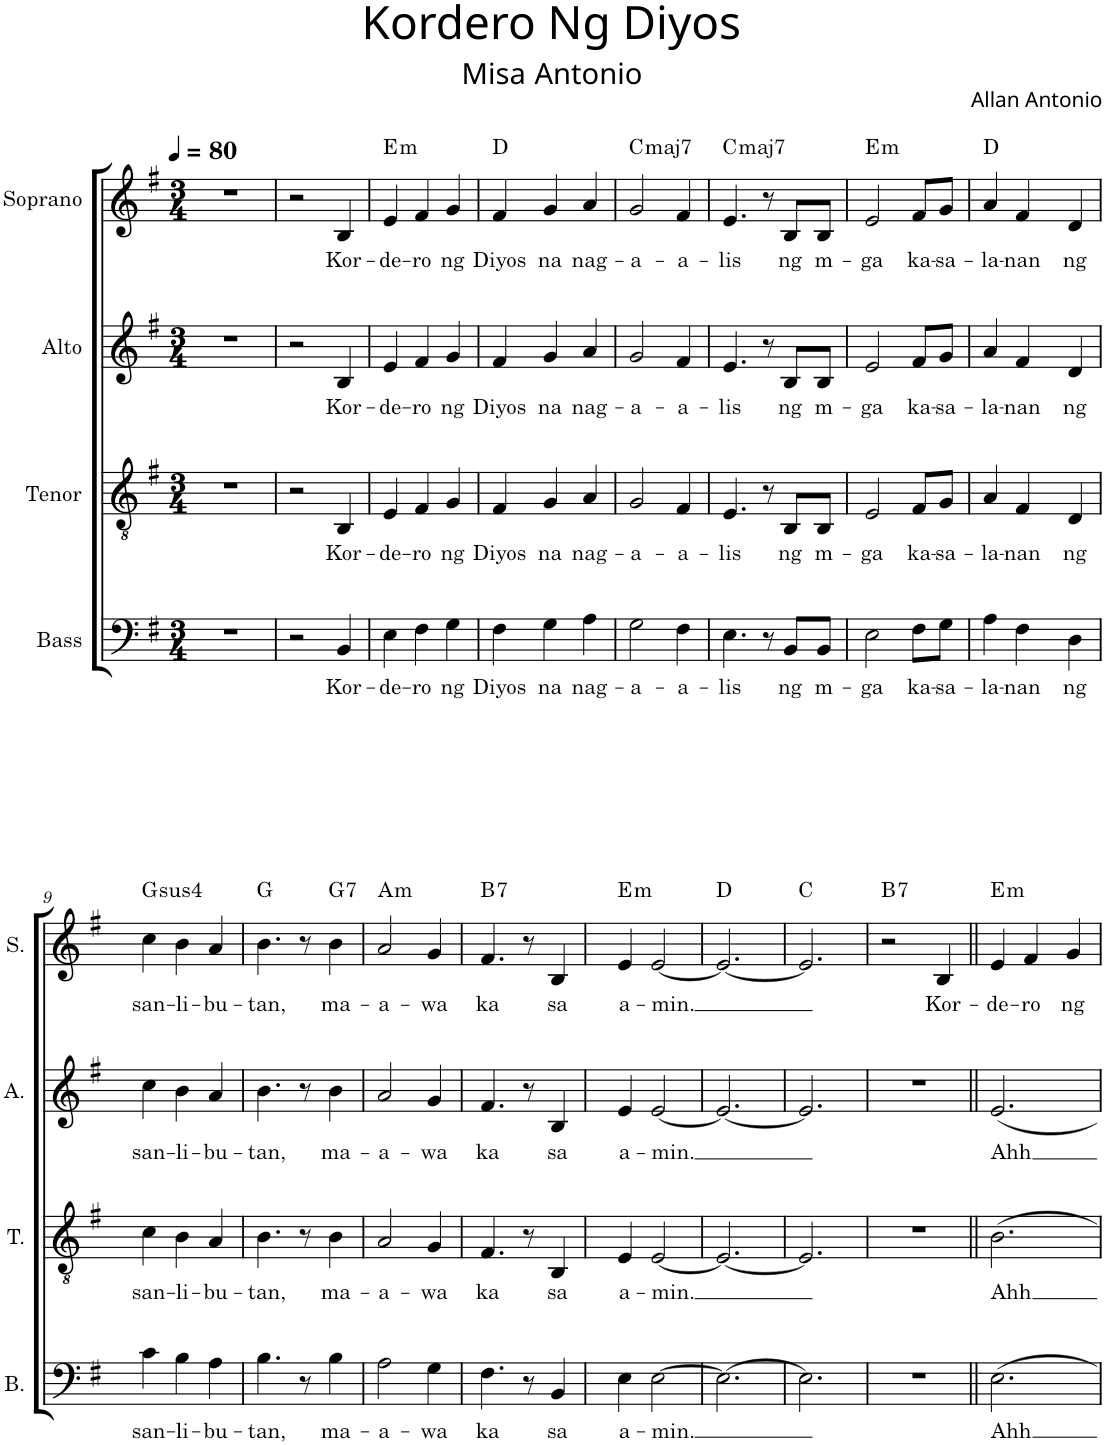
**kern	**text	**kern	**text	**kern	**text	**kern	**text	**harte
*part4	*part4	*part3	*part3	*part2	*part2	*part1	*part1	*part1
*staff4	*staff4	*staff3	*staff3	*staff2	*staff2	*staff1	*staff1	*
*I"Bass	*	*I"Tenor	*	*I"Alto	*	*I"Soprano	*	*
*I'B.	*	*I'T.	*	*I'A.	*	*I'S.	*	*
*clefF4	*	*clefGv2	*	*clefG2	*	*clefG2	*	*
*k[f#]	*	*k[f#]	*	*k[f#]	*	*k[f#]	*	*
*M3/4	*	*M3/4	*	*M3/4	*	*M3/4	*	*
*MM80	*	*MM80	*	*MM80	*	*MM80	*	*
=1	=1	=1	=1	=1	=1	=1	=1	=1
2.r	.	2.r	.	2.r	.	2.r	.	.
=2	=2	=2	=2	=2	=2	=2	=2	=2
2r	.	2r	.	2r	.	2r	.	.
!	!LO:LY:b	!	!LO:LY:b	!	!LO:LY:b	!	!LO:LY:b	!
4BB/	Kor-	4BB/	Kor-	4B/	Kor-	4B/	Kor-	.
=3	=3	=3	=3	=3	=3	=3	=3	=3
!	!LO:LY:b	!	!LO:LY:b	!	!LO:LY:b	!	!LO:LY:b	!LO:H:kt=m
4E\	-de-	4E/	-de-	4e/	-de-	4e/	-de-	E:min
!	!LO:LY:b	!	!LO:LY:b	!	!LO:LY:b	!	!LO:LY:b	!
4F#\	-ro	4F#/	-ro	4f#/	-ro	4f#/	-ro	.
!	!LO:LY:b	!	!LO:LY:b	!	!LO:LY:b	!	!LO:LY:b	!
4G\	ng	4G/	ng	4g/	ng	4g/	ng	.
=4	=4	=4	=4	=4	=4	=4	=4	=4
!	!LO:LY:b	!	!LO:LY:b	!	!LO:LY:b	!	!LO:LY:b	!
4F#\	Diyos	4F#/	Diyos	4f#/	Diyos	4f#/	Diyos	D:maj
!	!LO:LY:b	!	!LO:LY:b	!	!LO:LY:b	!	!LO:LY:b	!
4G\	na	4G/	na	4g/	na	4g/	na	.
!	!LO:LY:b	!	!LO:LY:b	!	!LO:LY:b	!	!LO:LY:b	!
4A\	nag-	4A/	nag-	4a/	nag-	4a/	nag-	.
=5	=5	=5	=5	=5	=5	=5	=5	=5
!	!LO:LY:b	!	!LO:LY:b	!	!LO:LY:b	!	!LO:LY:b	!LO:H:kt=maj7
2G\	-a-	2G/	-a-	2g/	-a-	2g/	-a-	C:maj7
!	!LO:LY:b	!	!LO:LY:b	!	!LO:LY:b	!	!LO:LY:b	!
4F#\	-a-	4F#/	-a-	4f#/	-a-	4f#/	-a-	.
=6	=6	=6	=6	=6	=6	=6	=6	=6
!	!LO:LY:b	!	!LO:LY:b	!	!LO:LY:b	!	!LO:LY:b	!LO:H:kt=maj7
4.E\	-lis	4.E/	-lis	4.e/	-lis	4.e/	-lis	C:maj7
8r	.	8r	.	8r	.	8r	.	.
!	!LO:LY:b	!	!LO:LY:b	!	!LO:LY:b	!	!LO:LY:b	!
8BB/L	ng	8BB/L	ng	8B/L	ng	8B/L	ng	.
!	!LO:LY:b	!	!LO:LY:b	!	!LO:LY:b	!	!LO:LY:b	!
8BB/J	m-	8BB/J	m-	8B/J	m-	8B/J	m-	.
=7	=7	=7	=7	=7	=7	=7	=7	=7
!	!LO:LY:b	!	!LO:LY:b	!	!LO:LY:b	!	!LO:LY:b	!LO:H:kt=m
2E\	-ga	2E/	-ga	2e/	-ga	2e/	-ga	E:min
!	!LO:LY:b	!	!LO:LY:b	!	!LO:LY:b	!	!LO:LY:b	!
8F#\L	ka-	8F#/L	ka-	8f#/L	ka-	8f#/L	ka-	.
!	!LO:LY:b	!	!LO:LY:b	!	!LO:LY:b	!	!LO:LY:b	!
8G\J	-sa-	8G/J	-sa-	8g/J	-sa-	8g/J	-sa-	.
=8	=8	=8	=8	=8	=8	=8	=8	=8
!	!LO:LY:b	!	!LO:LY:b	!	!LO:LY:b	!	!LO:LY:b	!
4A\	-la-	4A/	-la-	4a/	-la-	4a/	-la-	D:maj
!	!LO:LY:b	!	!LO:LY:b	!	!LO:LY:b	!	!LO:LY:b	!
4F#\	-nan	4F#/	-nan	4f#/	-nan	4f#/	-nan	.
!	!LO:LY:b	!	!LO:LY:b	!	!LO:LY:b	!	!LO:LY:b	!
4D\	ng	4D/	ng	4d/	ng	4d/	ng	.
!!LO:LB:g=z
=9	=9	=9	=9	=9	=9	=9	=9	=9
!	!LO:LY:b	!	!LO:LY:b	!	!LO:LY:b	!	!LO:LY:b	!LO:H:kt=4
4c\	san-	4c\	san-	4cc\	san-	4cc\	san-	G:sus4
!	!LO:LY:b	!	!LO:LY:b	!	!LO:LY:b	!	!LO:LY:b	!
4B\	-li-	4B\	-li-	4b\	-li-	4b\	-li-	.
!	!LO:LY:b	!	!LO:LY:b	!	!LO:LY:b	!	!LO:LY:b	!
4A\	-bu-	4A/	-bu-	4a/	-bu-	4a/	-bu-	.
=10	=10	=10	=10	=10	=10	=10	=10	=10
!	!LO:LY:b	!	!LO:LY:b	!	!LO:LY:b	!	!LO:LY:b	!
4.B\	-tan,	4.B\	-tan,	4.b\	-tan,	4.b\	-tan,	G:maj
8r	.	8r	.	8r	.	8r	.	.
!	!LO:LY:b	!	!LO:LY:b	!	!LO:LY:b	!	!LO:LY:b	!LO:H:kt=7
4B\	ma-	4B\	ma-	4b\	ma-	4b\	ma-	G:7
=11	=11	=11	=11	=11	=11	=11	=11	=11
!	!LO:LY:b	!	!LO:LY:b	!	!LO:LY:b	!	!LO:LY:b	!LO:H:kt=m
2A\	-a-	2A/	-a-	2a/	-a-	2a/	-a-	A:min
!	!LO:LY:b	!	!LO:LY:b	!	!LO:LY:b	!	!LO:LY:b	!
4G\	-wa	4G/	-wa	4g/	-wa	4g/	-wa	.
=12	=12	=12	=12	=12	=12	=12	=12	=12
!	!LO:LY:b	!	!LO:LY:b	!	!LO:LY:b	!	!LO:LY:b	!LO:H:kt=7
4.F#\	ka	4.F#/	ka	4.f#/	ka	4.f#/	ka	B:7
8r	.	8r	.	8r	.	8r	.	.
!	!LO:LY:b	!	!LO:LY:b	!	!LO:LY:b	!	!LO:LY:b	!
4BB/	sa	4BB/	sa	4B/	sa	4B/	sa	.
=13	=13	=13	=13	=13	=13	=13	=13	=13
!	!LO:LY:b	!	!LO:LY:b	!	!LO:LY:b	!	!LO:LY:b	!LO:H:kt=m
4E\	a-	4E/	a-	4e/	a-	4e/	a-	E:min
!	!LO:LY:b	!	!LO:LY:b	!	!LO:LY:b	!	!LO:LY:b	!
[2E\	-min.	[2E/	-min.	[2e/	-min.	[2e/	-min.	.
=14	=14	=14	=14	=14	=14	=14	=14	=14
2.E\_	.	2.E/_	.	2.e/_	.	2.e/_	.	D:maj
=15	=15	=15	=15	=15	=15	=15	=15	=15
2.E\]	.	2.E/]	.	2.e/]	.	2.e/]	.	C:maj
=16	=16	=16	=16	=16	=16	=16	=16	=16
!	!	!	!	!	!	!	!	!LO:H:kt=7
2.r	.	2.r	.	2.r	.	2r	.	B:7
!	!	!	!	!	!	!	!LO:LY:b	!
.	.	.	.	.	.	4B/	Kor-	.
=17||	=17||	=17||	=17||	=17||	=17||	=17||	=17||	=17||
!	!LO:LY:b	!	!LO:LY:b	!	!LO:LY:b	!	!LO:LY:b	!LO:H:kt=m
2.E\	Ahh	2.B\	Ahh	2.e/	Ahh	4e/	-de-	E:min
!	!	!	!	!	!	!	!LO:LY:b	!
.	.	.	.	.	.	4f#/	-ro	.
!	!	!	!	!	!	!	!LO:LY:b	!
.	.	.	.	.	.	4g/	ng	.
=	=	=	=	=	=	=	=	=
*-	*-	*-	*-	*-	*-	*-	*-	*-
